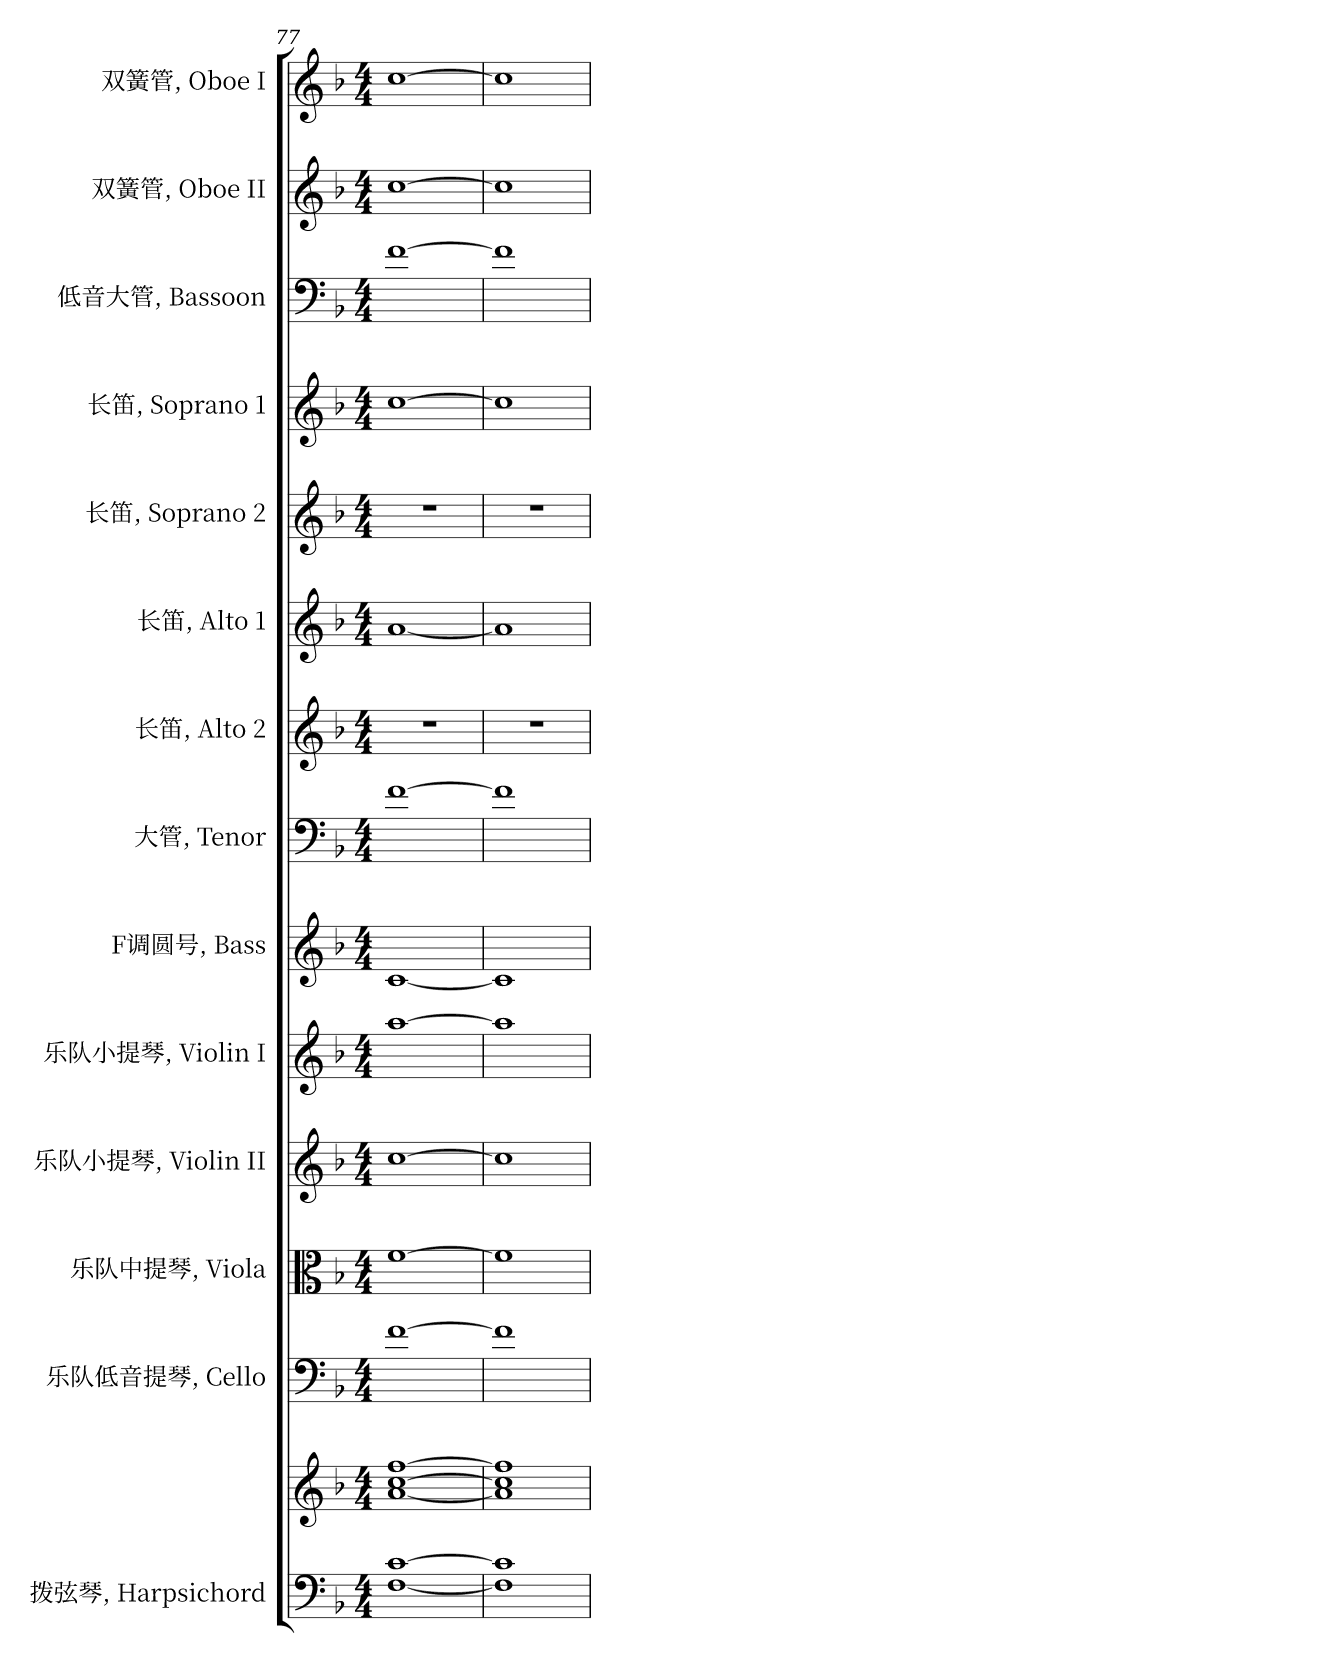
**kern	**kern	**kern	**kern	**kern	**kern	**kern	**kern	**kern	**kern	**kern	**kern	**kern	**kern	**kern
*part14	*part14	*part13	*part12	*part11	*part10	*part9	*part8	*part7	*part6	*part5	*part4	*part3	*part2	*part1
*staff15	*staff14	*staff13	*staff12	*staff11	*staff10	*staff9	*staff8	*staff7	*staff6	*staff5	*staff4	*staff3	*staff2	*staff1
*I"拨弦琴, Harpsichord	*	*I"乐队低音提琴, Cello	*I"乐队中提琴, Viola	*I"乐队小提琴, Violin II	*I"乐队小提琴, Violin I	*I"F调圆号, Bass	*I"大管, Tenor	*I"长笛, Alto 2	*I"长笛, Alto 1	*I"长笛, Soprano 2	*I"长笛, Soprano 1	*I"低音大管, Bassoon	*I"双簧管, Oboe II	*I"双簧管, Oboe I
*I'Hch.	*	*	*	*	*	*	*	*	*	*	*	*	*I'Ob.	*I'Ob.
*clefF4	*clefG2	*clefF4	*clefC3	*clefG2	*clefG2	*clefG2	*clefF4	*clefG2	*clefG2	*clefG2	*clefG2	*clefF4	*clefG2	*clefG2
*	*	*ITrd7c12	*	*	*	*ITrd4c7	*	*	*	*	*	*ITrd7c12	*	*
*k[b-]	*k[b-]	*k[b-]	*k[b-]	*k[b-]	*k[b-]	*k[b-e-]	*k[b-]	*k[b-]	*k[b-]	*k[b-]	*k[b-]	*k[b-]	*k[b-]	*k[b-]
*M4/4	*M4/4	*M4/4	*M4/4	*M4/4	*M4/4	*M4/4	*M4/4	*M4/4	*M4/4	*M4/4	*M4/4	*M4/4	*M4/4	*M4/4
=77	=77	=77	=77	=77	=77	=77	=77	=77	=77	=77	=77	=77	=77	=77
[1F [1c	[1a [1cc [1ff	[1F	[1f	[1cc	[1aa	[1F	[1f	1r	[1a	1r	[1cc	[1F	[1cc	[1cc
=78	=78	=78	=78	=78	=78	=78	=78	=78	=78	=78	=78	=78	=78	=78
1F] 1c]	1a] 1cc] 1ff]	1F]	1f]	1cc]	1aa]	1F]	1f]	1r	1a]	1r	1cc]	1F]	1cc]	1cc]
=	=	=	=	=	=	=	=	=	=	=	=	=	=	=
*-	*-	*-	*-	*-	*-	*-	*-	*-	*-	*-	*-	*-	*-	*-
